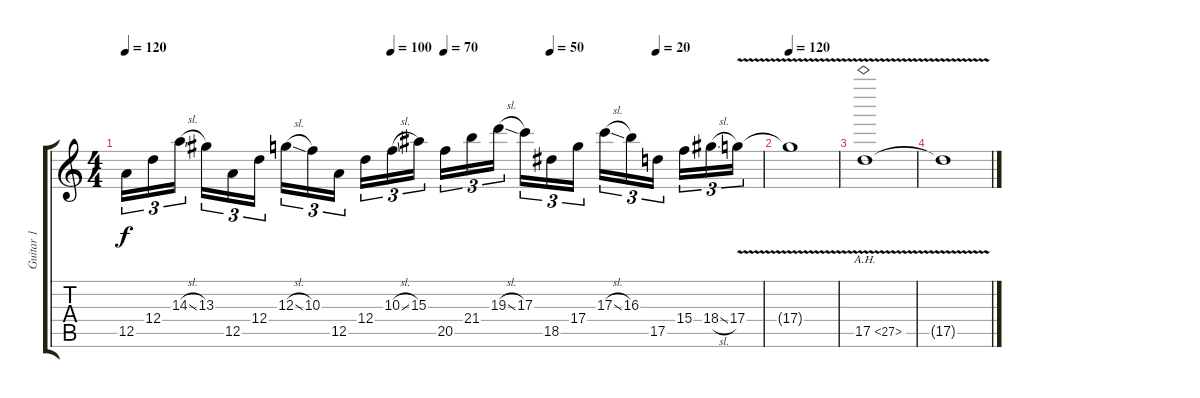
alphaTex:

\track ("Guitar 1" "Guitar 1") {instrument distortionguitar}
\staff {score tabs}
\tuning (E4 B3 G3 D3 A2 E2) {hide}
\ts (4 4)
\tempo 120
\tempo (100 0.4166666666666667)
\tempo (70 0.5)
\tempo (50 0.6666666666666666)
\tempo (20 0.8333333333333334)
\clef g2
\ks c
12.5.16{tu (3 2) dy f} 12.4.16{tu (3 2)} 14.3{sl}.16{tu (3 2) beam splitsecondary} 13.3.16{tu (3 2)} 12.5.16{tu (3 2)} 12.4.16{tu (3 2)} 12.3{sl}.16{tu (3 2)} 10.3.16{tu (3 2)} 12.5.16{tu (3 2) beam splitsecondary} 12.4.16{tu (3 2)} 10.3{sl}.16{tu (3 2)} 15.3.16{tu (3 2)} 20.5.16{tu (3 2)} 21.4.16{tu (3 2)} 19.3{sl}.16{tu (3 2) beam splitsecondary} 17.3.16{tu (3 2)} 18.5.16{tu (3 2)} 17.4.16{tu (3 2)} 17.3{sl}.16{tu (3 2)} 16.3.16{tu (3 2)} 17.5.16{tu (3 2) beam splitsecondary} 15.4.16{tu (3 2)} 18.4{sl}.16{tu (3 2)} 17.4{v}.16{tu (3 2)} |
\tempo 120
17.4{t}.1 |
17.5{ah 10 v}.1 |
17.5{t}.1
